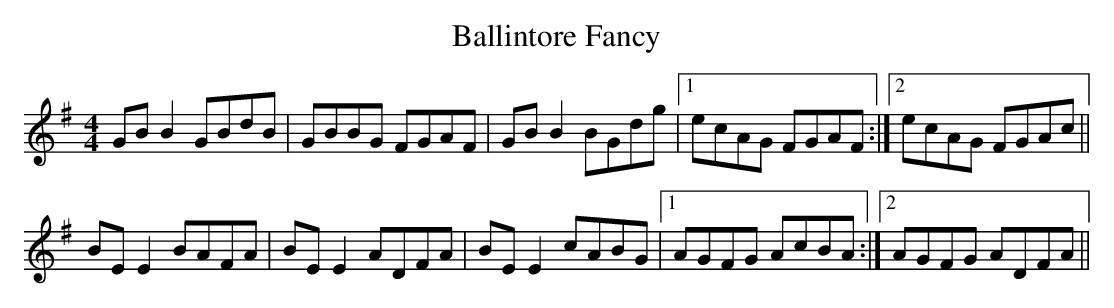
X:1
T: Ballintore Fancy
L: 1/8
M: 4/4
K: G
GB B2 GBdB|GBBG FGAF|GB B2 BGdg|1 ecAG FGAF :|2\
ecAG FGAc ||
BE E2 BAFA|BE E2 ADFA|BE E2 cABG|1 AGFG AcBA :|2\
AGFG ADFA ||
